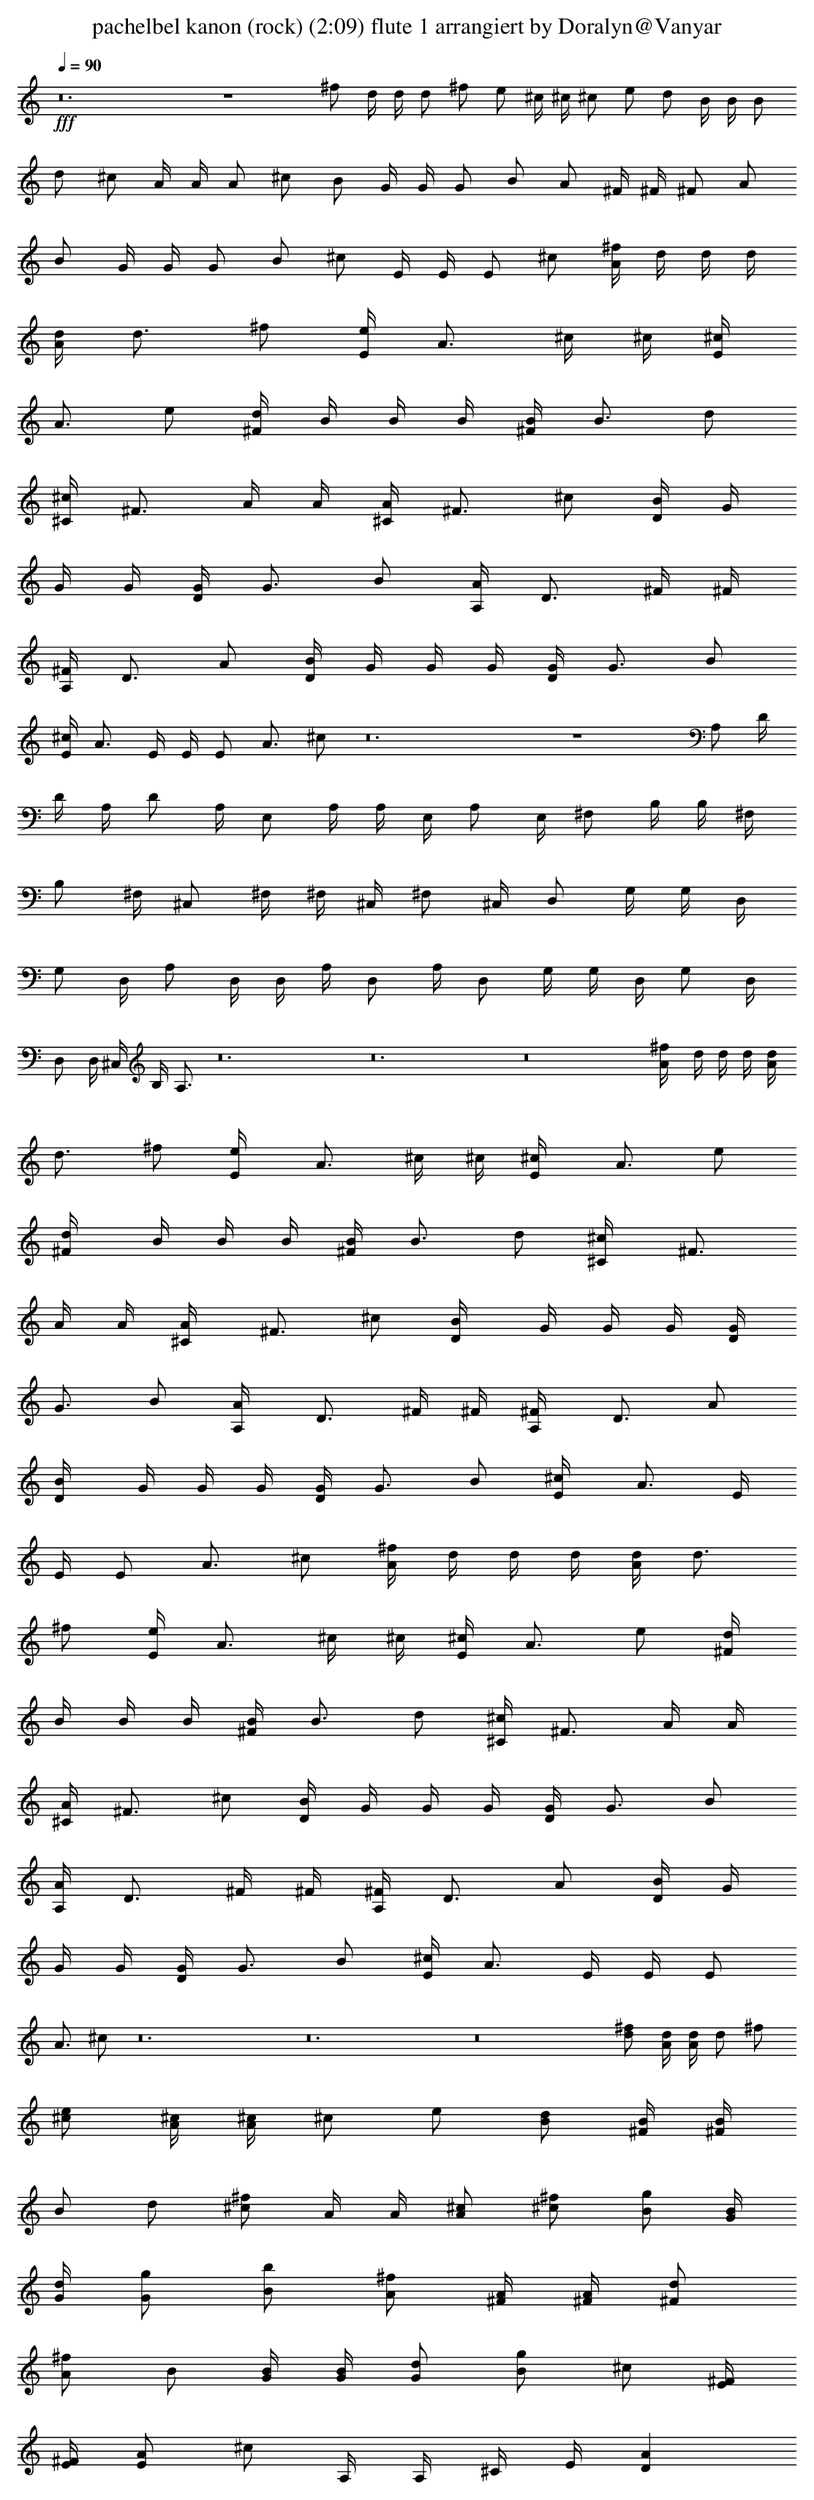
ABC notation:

X:1
T: pachelbel kanon (rock) (2:09) flute 1 arrangiert by Doralyn@Vanyar
L: 1/4
Q: 90
K: C
+fff+
z12 z4 ^f/2 d/4 d/4 d/2 ^f/2 e/2 ^c/4 ^c/4 ^c/2 e/2 d/2 B/4 B/4 B/2
d/2 ^c/2 A/4 A/4 A/2 ^c/2 B/2 G/4 G/4 G/2 B/2 A/2 ^F/4 ^F/4 ^F/2 A/2
B/2 G/4 G/4 G/2 B/2 ^c/2 E/4 E/4 E/2 ^c/2 [A/4^f/2] d/4 d/4 d/4
[A/4d/4] [d3/4z/4] ^f/2 [E/4e/2] [A3/4z/4] ^c/4 ^c/4 [E/4^c/2]
[A3/4z/4] e/2 [^F/4d/2] B/4 B/4 B/4 [^F/4B/4] [B3/4z/4] d/2
[^C/4^c/2] [^F3/4z/4] A/4 A/4 [^C/4A/2] [^F3/4z/4] ^c/2 [D/4B/2] G/4
G/4 G/4 [D/4G/4] [G3/4z/4] B/2 [A,/4A/2] [D3/4z/4] ^F/4 ^F/4
[A,/4^F/2] [D3/4z/4] A/2 [D/4B/2] G/4 G/4 G/4 [D/4G/4] [G3/4z/4] B/2
[E/4^c/2] [A3/4z/4] E/4 E/4 [E/2z/4] [A3/4z/4] ^c/2 z12 z4 A,/2 D/4
D/4 A,/4 D/2 A,/4 E,/2 A,/4 A,/4 E,/4 A,/2 E,/4 ^F,/2 B,/4 B,/4 ^F,/4
B,/2 ^F,/4 ^C,/2 ^F,/4 ^F,/4 ^C,/4 ^F,/2 ^C,/4 D,/2 G,/4 G,/4 D,/4
G,/2 D,/4 A,/2 D,/4 D,/4 A,/4 D,/2 A,/4 D,/2 G,/4 G,/4 D,/4 G,/2 D,/4
D,/2 D,/4 ^C,/4 B,/4 A,3/4 z12 z12 z8 [^f/2A/4] d/4 d/4 d/4 [d/4A/4]
[d3/4z/4] ^f/2 [e/2E/4] [A3/4z/4] ^c/4 ^c/4 [^c/2E/4] [A3/4z/4] e/2
[d/2^F/4] B/4 B/4 B/4 [B/4^F/4] [B3/4z/4] d/2 [^c/2^C/4] [^F3/4z/4]
A/4 A/4 [A/2^C/4] [^F3/4z/4] ^c/2 [B/2D/4] G/4 G/4 G/4 [G/4D/4]
[G3/4z/4] B/2 [A/2A,/4] [D3/4z/4] ^F/4 ^F/4 [^F/2A,/4] [D3/4z/4] A/2
[B/2D/4] G/4 G/4 G/4 [G/4D/4] [G3/4z/4] B/2 [^c/2E/4] [A3/4z/4] E/4
E/4 [E/2z/4] [A3/4z/4] ^c/2 [A/4^f/2] d/4 d/4 d/4 [A/4d/4] [d3/4z/4]
^f/2 [E/4e/2] [A3/4z/4] ^c/4 ^c/4 [E/4^c/2] [A3/4z/4] e/2 [^F/4d/2]
B/4 B/4 B/4 [^F/4B/4] [B3/4z/4] d/2 [^C/4^c/2] [^F3/4z/4] A/4 A/4
[^C/4A/2] [^F3/4z/4] ^c/2 [D/4B/2] G/4 G/4 G/4 [D/4G/4] [G3/4z/4] B/2
[A,/4A/2] [D3/4z/4] ^F/4 ^F/4 [A,/4^F/2] [D3/4z/4] A/2 [D/4B/2] G/4
G/4 G/4 [D/4G/4] [G3/4z/4] B/2 [E/4^c/2] [A3/4z/4] E/4 E/4 [E/2z/4]
[A3/4z/4] ^c/2 z12 z12 z8 [d/2^f/2] [A/4d/4] [A/4d/4] d/2 ^f/2
[^c/2e/2] [A/4^c/4] [A/4^c/4] ^c/2 e/2 [B/2d/2] [^F/4B/4] [^F/4B/4]
B/2 d/2 [^f/2^c/2] A/4 A/4 [^c/2A/2] [^f/2^c/2] [g/2B/2] [B/4G/4]
[d/4G/4] [g/2G/2] [b/2B/2] [^f/2A/2] [A/4^F/4] [A/4^F/4] [d/2^F/2]
[^f/2A/2] B/2 [B/4G/4] [B/4G/4] [d/2G/2] [g/2B/2] ^c/2 [^F/4E/4]
[^F/4E/4] [A/2E/2] ^c/2 A,/4 A,/4 ^C/4 E/4 [DA]
